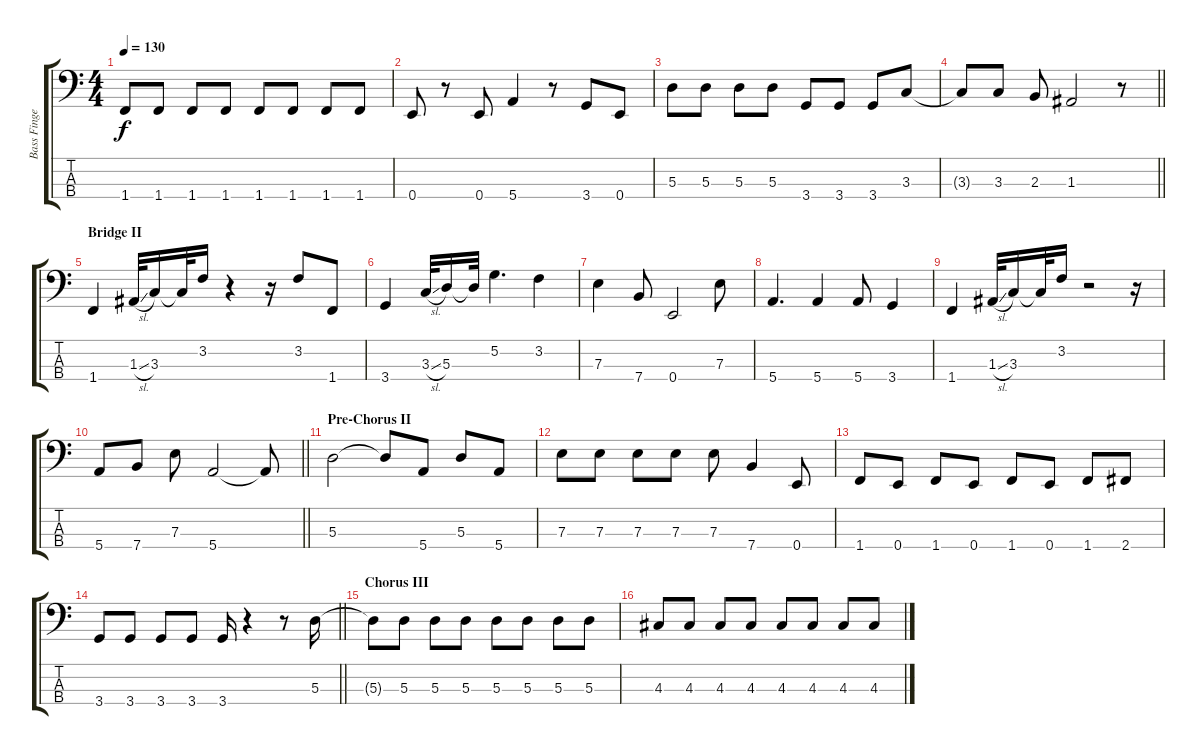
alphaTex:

\track ("Bass Finger" "Bass Finge") {instrument electricbassfinger}
\staff {score tabs}
\tuning (G2 D2 A1 E1) {hide}
\ts (4 4)
\tempo 130
\clef f4
\ks c
1.4.8{dy f} 1.4.8 1.4.8 1.4.8 1.4.8 1.4.8 1.4.8 1.4.8 |
0.4.8 r.8 0.4.8 5.4.4 r.8 3.4.8 0.4.8 |
5.3.8 5.3.8 5.3.8 5.3.8 3.4.8 3.4.8 3.4.8 3.3.8 |
\barLineRight lightlight
3.3{t}.8 3.3.8 2.3.8 1.3.2 r.8 |
\section ("" "Bridge II")
1.4.4 1.3{sl}.32 3.3.16 3.3{t}.32 3.2.16 r.4 r.16 3.2.8 1.4.8 |
3.4.4 3.3{sl}.32 5.3.16 5.3{t}.32 5.2.4{d} 3.2.4 |
7.3.4 7.4.8 0.4.2 7.3.8 |
5.4.4{d} 5.4.4 5.4.8 3.4.4 |
1.4.4 1.3{sl}.32 3.3.16 3.3{t}.32 3.2.16 r.2 r.16 |
\barLineRight lightlight
5.4.8 7.4.8 7.3.8 5.4.2 5.4{t}.8 |
\section ("" "Pre-Chorus II")
5.3.2 5.3{t}.8 5.4.8 5.3.8 5.4.8 |
7.3.8 7.3.8 7.3.8 7.3.8 7.3.8 7.4.4 0.4.8 |
1.4.8 0.4.8 1.4.8 0.4.8 1.4.8 0.4.8 1.4.8 2.4.8 |
\barLineRight lightlight
3.4.8 3.4.8 3.4.8 3.4.8 3.4.16 r.4 r.8 5.3.16 |
\section ("" "Chorus III")
5.3{t}.8 5.3.8 5.3.8 5.3.8 5.3.8 5.3.8 5.3.8 5.3.8 |
4.3.8 4.3.8 4.3.8 4.3.8 4.3.8 4.3.8 4.3.8 4.3.8
